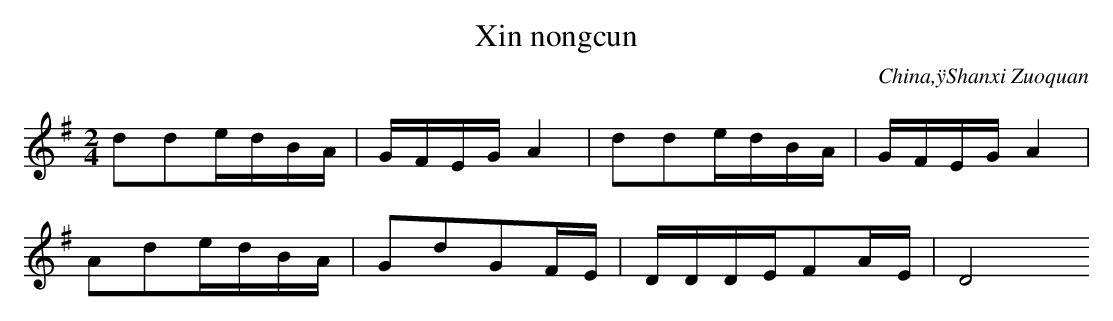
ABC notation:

X:1
T: Xin nongcun
O: China,ÿShanxi Zuoquan
M: 2/4
L: 1/16
K: G
d2d2edBA | GFEGA4 | d2d2edBA | GFEGA4 |
A2d2edBA | G2d2G2FE | DDDEF2AE | D8
